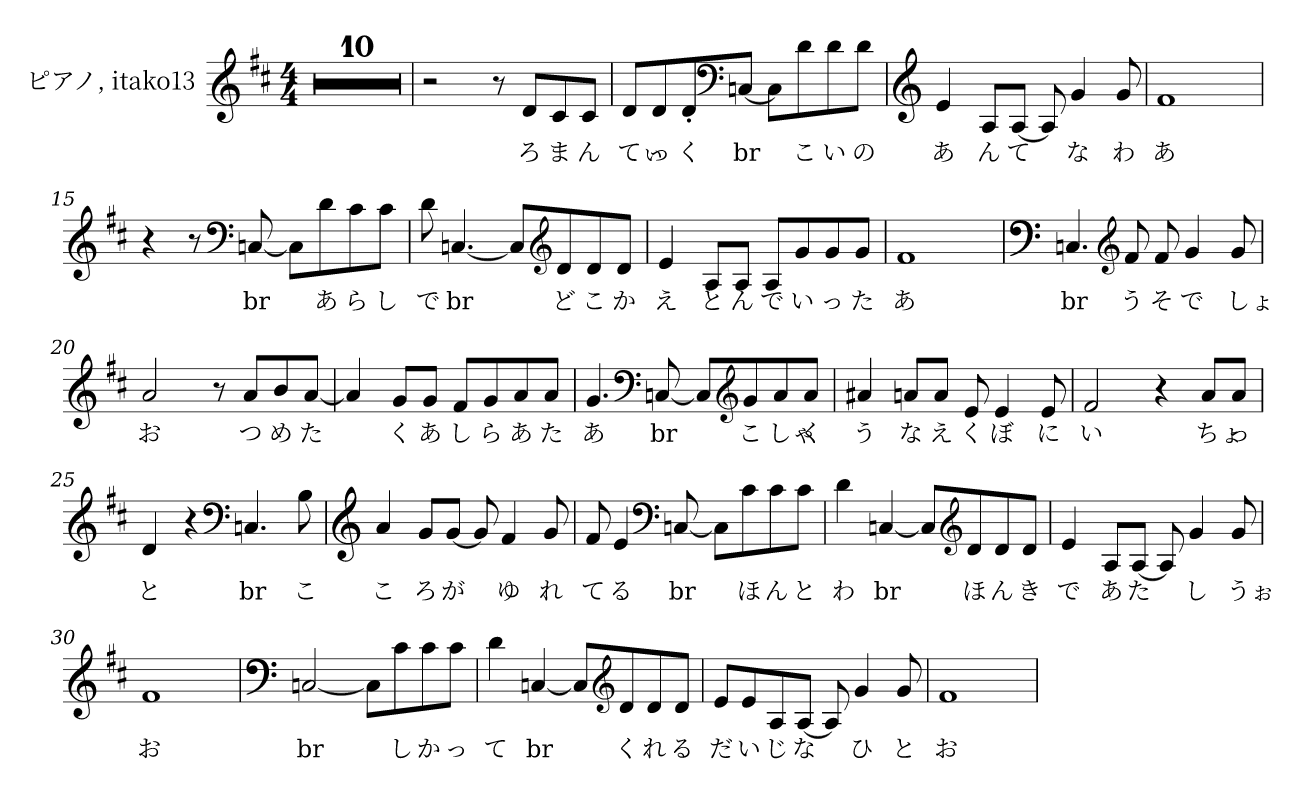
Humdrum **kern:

**kern	**text
*part1	*part1
*staff1	*staff1
*I"ピアノ, itako13	*
*clefG2	*
*k[f#c#]	*
*M4/4	*
*MM170	*
=1	=1
1r	.
=2	=2
1r	.
=3	=3
1r	.
=4	=4
1r	.
=5	=5
1r	.
=6	=6
1r	.
=7	=7
1r	.
=8	=8
1r	.
=9	=9
1r	.
=10	=10
1r	.
=11	=11
2r	.
8r	.
!	!LO:LY:b
8d/L	ろ
!	!LO:LY:b
8c#/	ま
!	!LO:LY:b
8c#/J	ん
!!LO:LB:g=z
=12	=12
!	!LO:LY:b
8d/L	てぃ
!	!LO:LY:b
8d/	っ
!	!LO:LY:b
8d'/	く
*clefF4	*
!	!LO:LY:b
[8Cn/J	br
8C\L]	.
!	!LO:LY:b
8d\	こ
!	!LO:LY:b
8d\	い
!	!LO:LY:b
8d\J	の
=13	=13
*clefG2	*
!	!LO:LY:b
4e/	あ
!	!LO:LY:b
8A/L	ん
!	!LO:LY:b
[8A/J	て
8A/]	.
!	!LO:LY:b
4g/	な
!	!LO:LY:b
8g/	わ
=14	=14
!	!LO:LY:b
1f#	あ
=15	=15
4r	.
8r	.
*clefF4	*
!	!LO:LY:b
[8Cn/	br
8C\L]	.
!	!LO:LY:b
8d\	あ
!	!LO:LY:b
8c#\	ら
!	!LO:LY:b
8c#\J	し
!!LO:LB:g=z
=16	=16
!	!LO:LY:b
8d\	で
!	!LO:LY:b
[4.Cn/	br
8C/L]	.
*clefG2	*
!	!LO:LY:b
8d/	ど
!	!LO:LY:b
8d/	こ
!	!LO:LY:b
8d/J	か
=17	=17
!	!LO:LY:b
4e/	え
!	!LO:LY:b
8A/L	と
!	!LO:LY:b
8A/J	ん
!	!LO:LY:b
8A/L	で
!	!LO:LY:b
8g/	い
!	!LO:LY:b
8g/	っ
!	!LO:LY:b
8g/J	た
=18	=18
!	!LO:LY:b
1f#	あ
=19	=19
*clefF4	*
!	!LO:LY:b
4.Cn/	br
*clefG2	*
!	!LO:LY:b
8f#/	う
!	!LO:LY:b
8f#/	そ
!	!LO:LY:b
4g/	で
!	!LO:LY:b
8g/	しょ
=20	=20
!	!LO:LY:b
2a/	お
8r	.
!	!LO:LY:b
8a/L	つ
!	!LO:LY:b
8b/	め
!	!LO:LY:b
[8a/J	た
!!LO:LB:g=z
=21	=21
4a/]	.
!	!LO:LY:b
8g/L	く
!	!LO:LY:b
8g/J	あ
!	!LO:LY:b
8f#/L	し
!	!LO:LY:b
8g/	ら
!	!LO:LY:b
8a/	あ
!	!LO:LY:b
8a/J	た
=22	=22
!	!LO:LY:b
4.g/	あ
*clefF4	*
!	!LO:LY:b
[8Cn/	br
8C/L]	.
*clefG2	*
!	!LO:LY:b
8g/	こ
!	!LO:LY:b
8a/	しゃ
!	!LO:LY:b
8a/J	く
=23	=23
!	!LO:LY:b
4a#X/	う
!	!LO:LY:b
8an/L	な
!	!LO:LY:b
8a/J	え
!	!LO:LY:b
8e/	く
!	!LO:LY:b
4e/	ぼ
!	!LO:LY:b
8e/	に
=24	=24
!	!LO:LY:b
2f#/	い
4r	.
!	!LO:LY:b
8a/L	ちょ
!	!LO:LY:b
8a/J	っ
=25	=25
!	!LO:LY:b
4d/	と
4r	.
*clefF4	*
!	!LO:LY:b
4.Cn/	br
!	!LO:LY:b
8B\	こ
!!LO:LB:g=z
=26	=26
*clefG2	*
!	!LO:LY:b
4a/	こ
!	!LO:LY:b
8g/L	ろ
!	!LO:LY:b
[8g/J	が
8g/]	.
!	!LO:LY:b
4f#/	ゆ
!	!LO:LY:b
8g/	れ
=27	=27
!	!LO:LY:b
8f#/	て
!	!LO:LY:b
4e/	る
*clefF4	*
!	!LO:LY:b
[8Cn/	br
8C\L]	.
!	!LO:LY:b
8c#\	ほ
!	!LO:LY:b
8c#\	ん
!	!LO:LY:b
8c#\J	と
=28	=28
!	!LO:LY:b
4d\	わ
!	!LO:LY:b
[4Cn/	br
8C/L]	.
*clefG2	*
!	!LO:LY:b
8d/	ほ
!	!LO:LY:b
8d/	ん
!	!LO:LY:b
8d/J	き
=29	=29
!	!LO:LY:b
4e/	で
!	!LO:LY:b
8A/L	あ
!	!LO:LY:b
[8A/J	た
8A/]	.
!	!LO:LY:b
4g/	し
!	!LO:LY:b
8g/	うぉ
!!LO:LB:g=z
=30	=30
!	!LO:LY:b
1f#	お
=31	=31
*clefF4	*
!	!LO:LY:b
[2Cn/	br
8C\L]	.
!	!LO:LY:b
8c#\	し
!	!LO:LY:b
8c#\	か
!	!LO:LY:b
8c#\J	っ
=32	=32
!	!LO:LY:b
4d\	て
!	!LO:LY:b
[4Cn/	br
8C/L]	.
*clefG2	*
!	!LO:LY:b
8d/	く
!	!LO:LY:b
8d/	れ
!	!LO:LY:b
8d/J	る
=33	=33
!	!LO:LY:b
8e/L	だ
!	!LO:LY:b
8e/	い
!	!LO:LY:b
8A/	じ
!	!LO:LY:b
[8A/J	な
8A/]	.
!	!LO:LY:b
4g/	ひ
!	!LO:LY:b
8g/	と
=34	=34
!	!LO:LY:b
1f#	お
=	=
*-	*-
